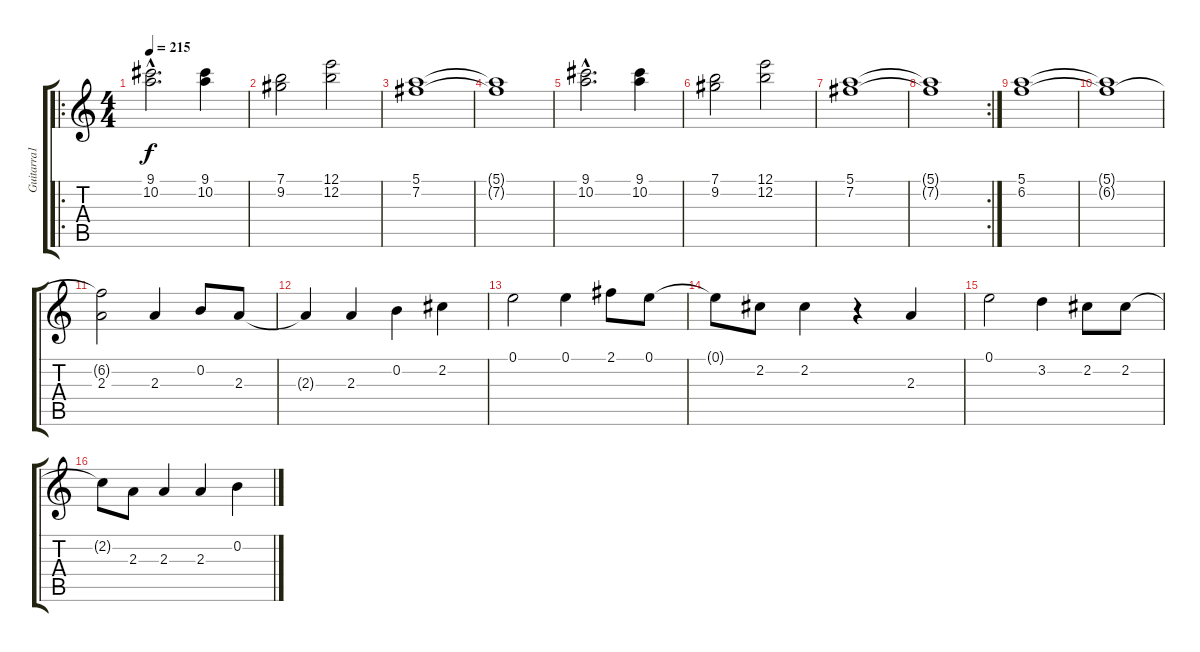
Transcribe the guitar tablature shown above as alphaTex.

\track ("Guitarra1" "Guitarra1") {instrument electricguitarclean}
\staff {score tabs}
\tuning (E4 B3 G3 D3 A2 E2) {hide}
\ro
\ts (4 4)
\tempo 215
\clef g2
\ks c
(9.1{hac} 10.2{hac}).2{d dy f instrument electricguitarclean} (9.1 10.2).4 |
(7.1 9.2).2 (12.1 12.2).2 |
(5.1 7.2).1 |
(5.1{t} 7.2{t}).1 |
(9.1{hac} 10.2{hac}).2{d} (9.1 10.2).4 |
(7.1 9.2).2 (12.1 12.2).2 |
(5.1 7.2).1 |
\rc 2
(5.1{t} 7.2{t}).1 |
(5.1 6.2).1 |
(5.1{t} 6.2{t}).1 |
(6.2{t} 2.3).2 2.3.4 0.2.8 2.3.8 |
2.3{t}.4 2.3.4 0.2.4 2.2.4 |
0.1.2 0.1.4 2.1.8 0.1.8 |
0.1{t}.8 2.2.8 2.2.4 r.4 2.3.4 |
0.1.2 3.2.4 2.2.8 2.2.8 |
2.2{t}.8 2.3.8 2.3.4 2.3.4 0.2.4
